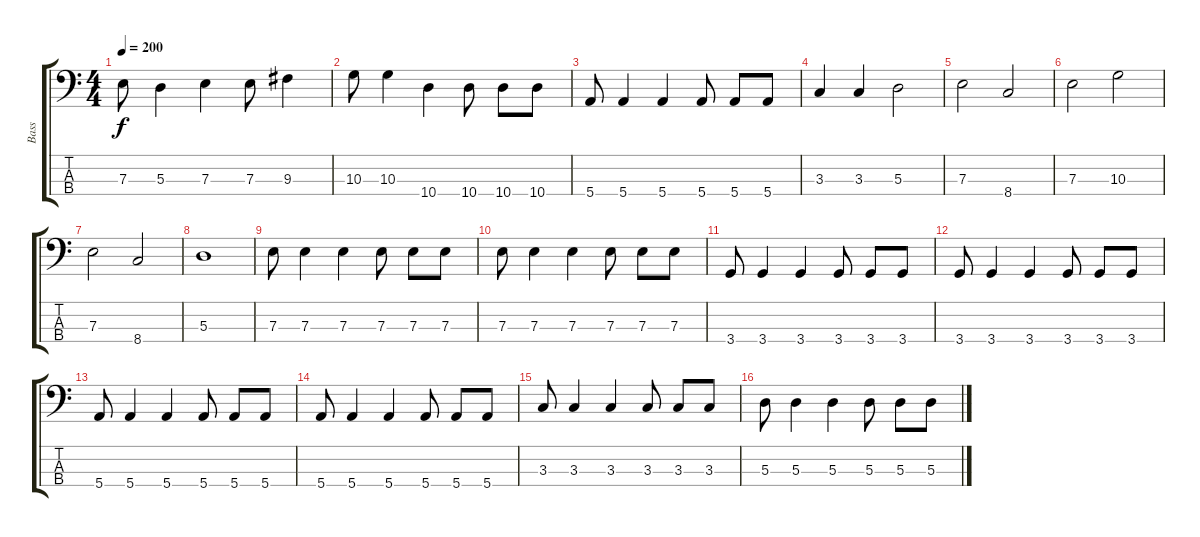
\track ("Bass" "Bass") {instrument electricbasspick}
\staff {score tabs}
\tuning (G2 D2 A1 E1) {hide}
\ts (4 4)
\tempo 200
\clef f4
\ks c
7.3.8{dy f} 5.3.4 7.3.4 7.3.8 9.3.4 |
10.3.8 10.3.4 10.4.4 10.4.8 10.4.8 10.4.8 |
5.4.8 5.4.4 5.4.4 5.4.8 5.4.8 5.4.8 |
3.3.4 3.3.4 5.3.2 |
7.3.2 8.4.2 |
7.3.2 10.3.2 |
7.3.2 8.4.2 |
5.3.1 |
7.3.8 7.3.4 7.3.4 7.3.8 7.3.8 7.3.8 |
7.3.8 7.3.4 7.3.4 7.3.8 7.3.8 7.3.8 |
3.4.8 3.4.4 3.4.4 3.4.8 3.4.8 3.4.8 |
3.4.8 3.4.4 3.4.4 3.4.8 3.4.8 3.4.8 |
5.4.8 5.4.4 5.4.4 5.4.8 5.4.8 5.4.8 |
5.4.8 5.4.4 5.4.4 5.4.8 5.4.8 5.4.8 |
3.3.8 3.3.4 3.3.4 3.3.8 3.3.8 3.3.8 |
5.3.8 5.3.4 5.3.4 5.3.8 5.3.8 5.3.8
